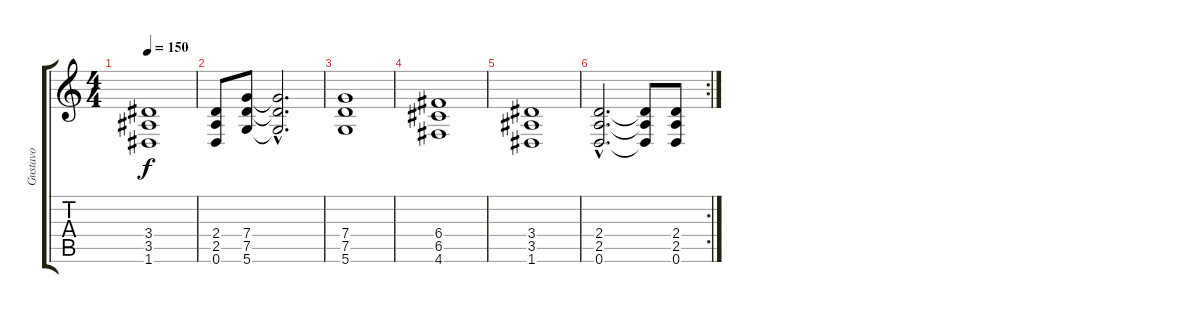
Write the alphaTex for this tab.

\track ("Gustavo" "Gustavo") {instrument distortionguitar}
\staff {score tabs}
\tuning (D4 A3 F3 C3 G2 D2) {hide}
\ts (4 4)
\tempo 150
\clef g2
\ks c
(3.4 3.5 1.6).1{dy f} |
(2.4 2.5 0.6).8 (7.4 7.5 5.6).8 (7.4{hac t} 7.5{hac t} 5.6{hac t}).2{d} |
(7.4 7.5 5.6).1 |
(6.4 6.5 4.6).1 |
(3.4 3.5 1.6).1 |
\rc 2
(2.4{hac} 2.5{hac} 0.6{hac}).2{d} (2.4{t} 2.5{t} 0.6{t}).8 (2.4 2.5 0.6).8
